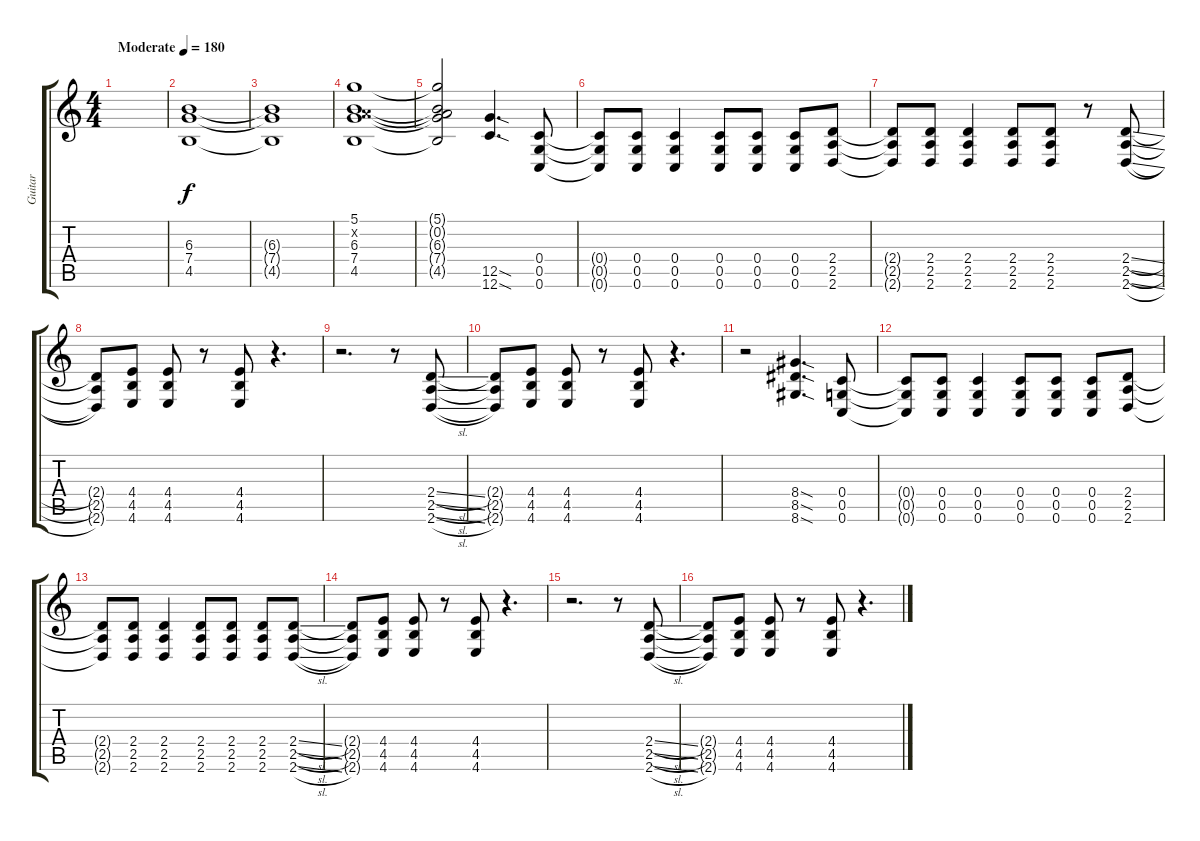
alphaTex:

\track ("Guitar" "Guitar") {instrument distortionguitar}
\staff {score tabs}
\tuning (D4 A3 F3 C3 G2 C2) {hide}
\ts (4 4)
\tempo (180 "Moderate")
\clef g2
\ks c
|
(6.3 7.4 4.5).1 |
(6.3{t} 7.4{t} 4.5{t}).1 |
(5.1 0.2{x} 6.3 7.4 4.5).1 |
(5.1{t} 0.2{t} 6.3{t} 7.4{t} 4.5{t}).2 (12.5{sod} 12.6{sod}).4{d} (0.4 0.5 0.6).8 |
(0.4{t} 0.5{t} 0.6{t}).8 (0.4 0.5 0.6).8 (0.4 0.5 0.6).4 (0.4 0.5 0.6).8 (0.4 0.5 0.6).8 (0.4 0.5 0.6).8 (2.4 2.5 2.6).8 |
(2.4{t} 2.5{t} 2.6{t}).8 (2.4 2.5 2.6).8 (2.4 2.5 2.6).4 (2.4 2.5 2.6).8 (2.4 2.5 2.6).8 r.8 (2.4{sl} 2.5{sl} 2.6{sl}).8 |
(2.4{t} 2.5{t} 2.6{t}).8 (4.4 4.5 4.6).8 (4.4 4.5 4.6).8 r.8 (4.4 4.5 4.6).8 r.4{d} |
r.2{d} r.8 (2.4{sl} 2.5{sl} 2.6{sl}).8 |
(2.4{t} 2.5{t} 2.6{t}).8 (4.4 4.5 4.6).8 (4.4 4.5 4.6).8 r.8 (4.4 4.5 4.6).8 r.4{d} |
r.2 (8.4{sod} 8.5{sod} 8.6{sod}).4{d} (0.4 0.5 0.6).8 |
(0.4{t} 0.5{t} 0.6{t}).8 (0.4 0.5 0.6).8 (0.4 0.5 0.6).4 (0.4 0.5 0.6).8 (0.4 0.5 0.6).8 (0.4 0.5 0.6).8 (2.4 2.5 2.6).8 |
(2.4{t} 2.5{t} 2.6{t}).8 (2.4 2.5 2.6).8 (2.4 2.5 2.6).4 (2.4 2.5 2.6).8 (2.4 2.5 2.6).8 (2.4 2.5 2.6).8 (2.4{sl} 2.5{sl} 2.6{sl}).8 |
(2.4{t} 2.5{t} 2.6{t}).8 (4.4 4.5 4.6).8 (4.4 4.5 4.6).8 r.8 (4.4 4.5 4.6).8 r.4{d} |
r.2{d} r.8 (2.4{sl} 2.5{sl} 2.6{sl}).8 |
(2.4{t} 2.5{t} 2.6{t}).8 (4.4 4.5 4.6).8 (4.4 4.5 4.6).8 r.8 (4.4 4.5 4.6).8 r.4{d}
